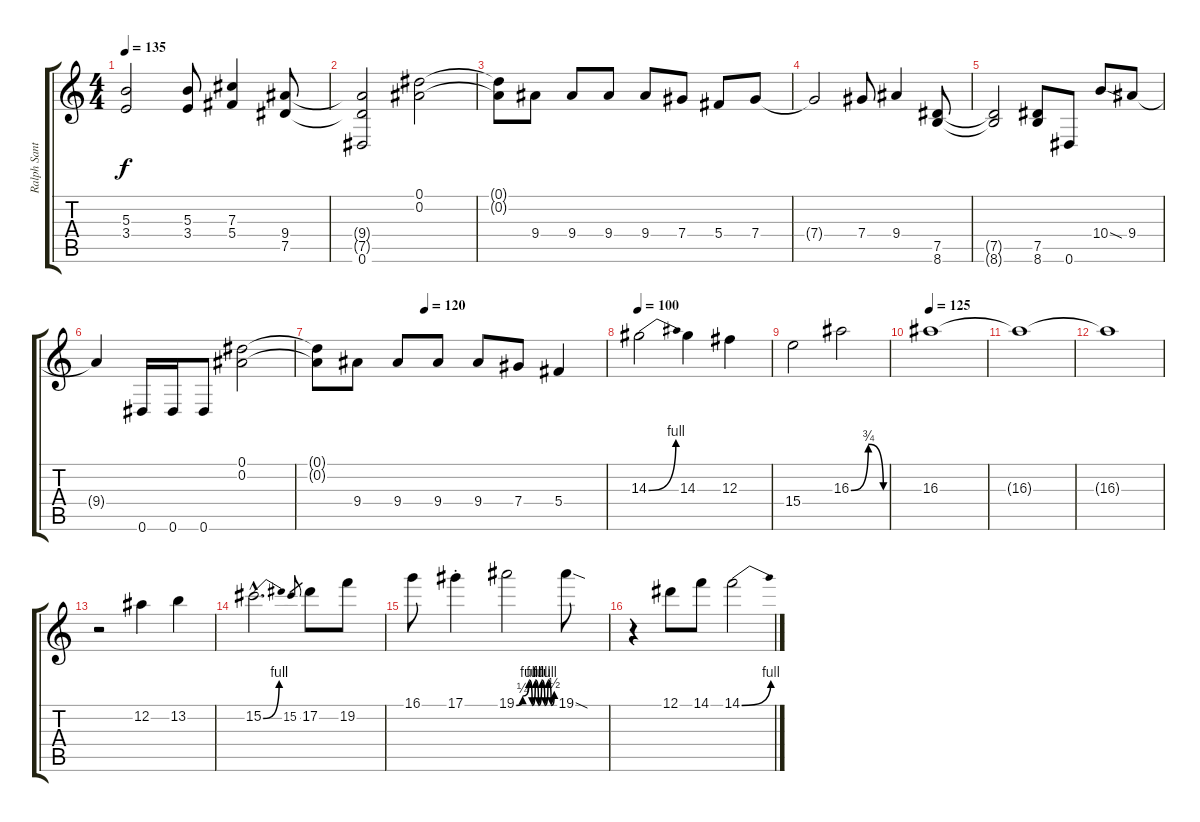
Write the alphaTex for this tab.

\track ("Ralph Santolla" "Ralph Sant") {instrument distortionguitar}
\staff {score tabs}
\tuning (Eb4 Bb3 Gb3 Db3 Ab2 Eb2) {hide}
\ts (4 4)
\tempo 135
\clef g2
\ks c
(5.3{t} 3.4{t}).2{dy f} (5.3 3.4).8 (7.3 5.4).4 (9.4 7.5).8 |
(9.4{t} 7.5{t} 0.6).2 (0.1 0.2).2 |
(0.1{t} 0.2{t}).8 9.4.8 9.4.8 9.4.8 9.4.8 7.4.8 5.4.8 7.4.8 |
7.4{t}.2 7.4.8 9.4.4 (7.5 8.6).8 |
(7.5{t} 8.6{t}).2 (7.5 8.6).8 0.6.8 10.4{sod}.8 9.4.8 |
9.4{t}.4 0.6.16 0.6.16 0.6.8 (0.1 0.2).2 |
\tempo (120 0.375)
(0.1{t} 0.2{t}).8 9.4.8 9.4.8 9.4.8 9.4.8 7.4.8 5.4.4 |
\tempo 100
14.3{be (bend 0 0 60 4)}.2{volume 12 instrument overdrivenguitar} 14.3.4 12.3.4 |
15.4.2 16.3{be (custom 0 0 30 3 56 0 60 0)}.2 |
\tempo 125
16.3.1{volume 11} |
16.3{t}.1{volume 10} |
16.3{t}.1{volume 7} |
r.2 12.2.4{volume 14 instrument overdrivenguitar} 13.2.4 |
15.2{be (bend 0 0 60 4) hac}.2{d} 15.2.8{gr} 17.2.8 19.2.8 |
16.1.8 17.1{st}.4 19.1{be (custom 0 0 10 1 20 4 25 0 30 4 35 0 40 4 45 0 50 4 55 0 60 2)}.2 19.1{sod}.8 |
r.4 12.1.8 14.1.8 14.1{be (bend 0 0 60 4)}.2
